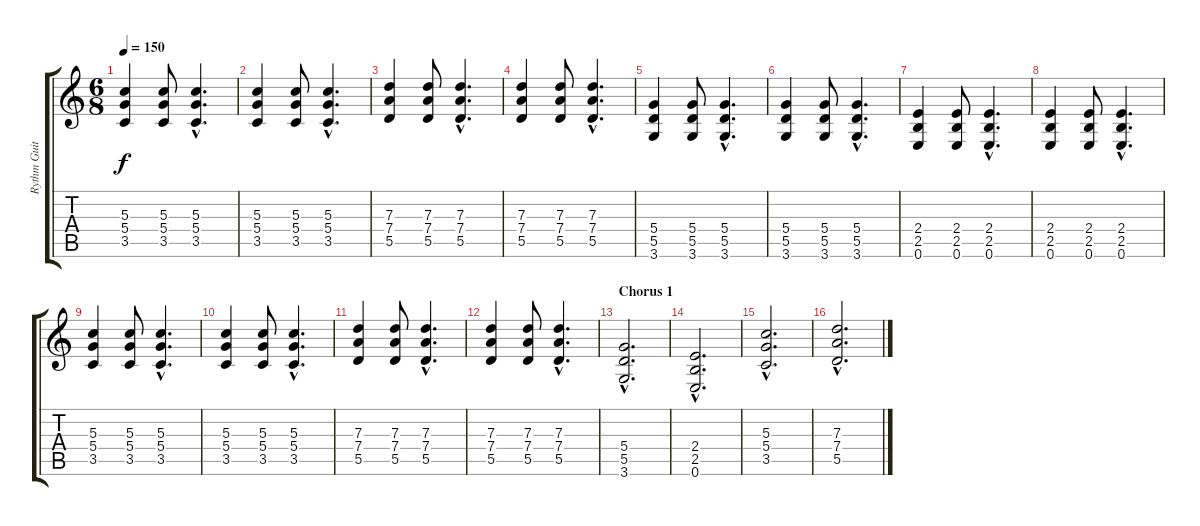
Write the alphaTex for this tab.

\track ("Rythm Guitar" "Rythm Guit") {instrument acousticguitarsteel}
\staff {score tabs}
\tuning (E4 B3 G3 D3 A2 E2) {hide}
\ts (6 8)
\tempo 150
\clef g2
\ks c
(5.3 5.4 3.5).4{dy f} (5.3 5.4 3.5).8 (5.3{hac} 5.4{hac} 3.5{hac}).4{d} |
(5.3 5.4 3.5).4 (5.3 5.4 3.5).8 (5.3{hac} 5.4{hac} 3.5{hac}).4{d} |
(7.3 7.4 5.5).4 (7.3 7.4 5.5).8 (7.3{hac} 7.4{hac} 5.5{hac}).4{d} |
(7.3 7.4 5.5).4 (7.3 7.4 5.5).8 (7.3{hac} 7.4{hac} 5.5{hac}).4{d} |
(5.4 5.5 3.6).4 (5.4 5.5 3.6).8 (5.4{hac} 5.5{hac} 3.6{hac}).4{d} |
(5.4 5.5 3.6).4 (5.4 5.5 3.6).8 (5.4{hac} 5.5{hac} 3.6{hac}).4{d} |
(2.4 2.5 0.6).4 (2.4 2.5 0.6).8 (2.4{hac} 2.5{hac} 0.6{hac}).4{d} |
(2.4 2.5 0.6).4 (2.4 2.5 0.6).8 (2.4{hac} 2.5{hac} 0.6{hac}).4{d} |
(5.3 5.4 3.5).4 (5.3 5.4 3.5).8 (5.3{hac} 5.4{hac} 3.5{hac}).4{d} |
(5.3 5.4 3.5).4 (5.3 5.4 3.5).8 (5.3{hac} 5.4{hac} 3.5{hac}).4{d} |
(7.3 7.4 5.5).4 (7.3 7.4 5.5).8 (7.3{hac} 7.4{hac} 5.5{hac}).4{d} |
(7.3 7.4 5.5).4 (7.3 7.4 5.5).8 (7.3{hac} 7.4{hac} 5.5{hac}).4{d} |
\section ("" "Chorus 1")
(5.4{hac} 5.5{hac} 3.6{hac}).2{d} |
(2.4{hac} 2.5{hac} 0.6{hac}).2{d} |
(5.3{hac} 5.4{hac} 3.5{hac}).2{d} |
(7.3{hac} 7.4{hac} 5.5{hac}).2{d}
